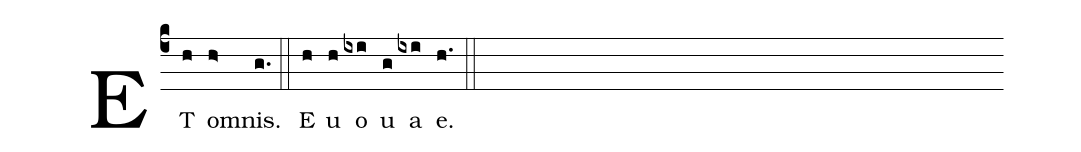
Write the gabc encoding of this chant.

%%
(c4) ET(h) om(h>)nis.(g.) (::) E(h) u(h) o(ixi) u(g) a(ixi) e.(h.) (::)
